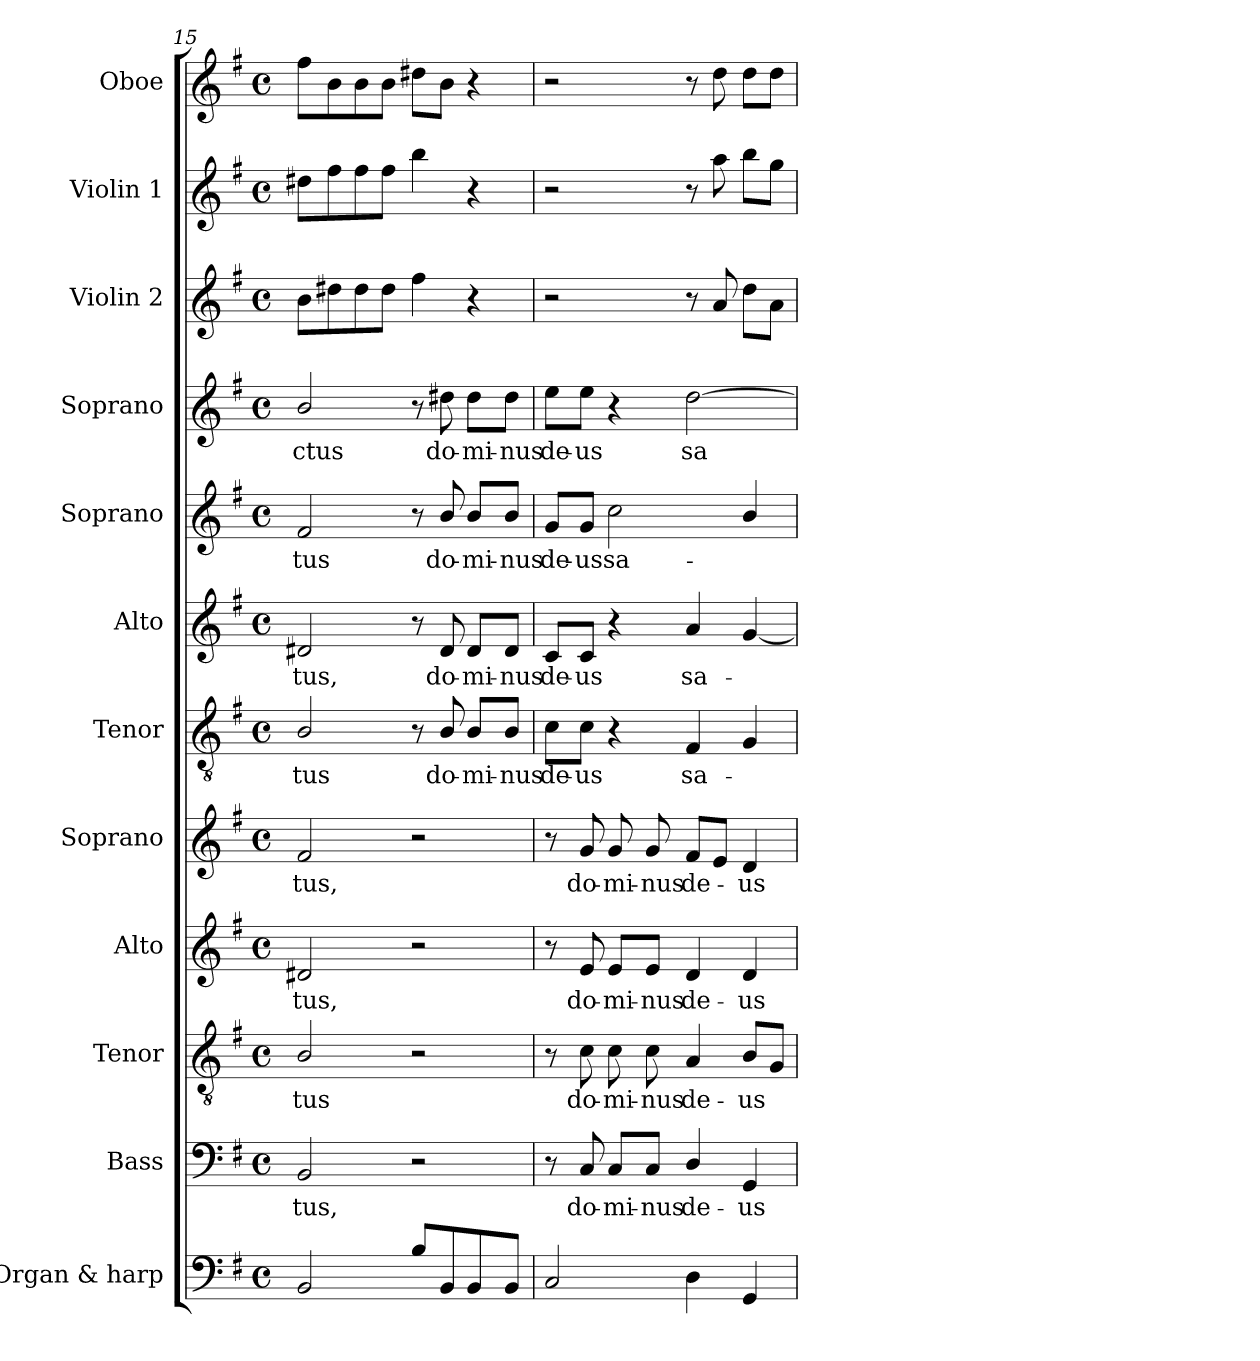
**kern	**kern	**text	**kern	**text	**kern	**text	**kern	**text	**kern	**text	**kern	**text	**kern	**text	**kern	**text	**kern	**kern	**kern
*part12	*part11	*part11	*part10	*part10	*part9	*part9	*part8	*part8	*part7	*part7	*part6	*part6	*part5	*part5	*part4	*part4	*part3	*part2	*part1
*staff12	*staff11	*staff11	*staff10	*staff10	*staff9	*staff9	*staff8	*staff8	*staff7	*staff7	*staff6	*staff6	*staff5	*staff5	*staff4	*staff4	*staff3	*staff2	*staff1
*I"Organ & harp	*I"Bass	*	*I"Tenor	*	*I"Alto	*	*I"Soprano	*	*I"Tenor	*	*I"Alto	*	*I"Soprano	*	*I"Soprano	*	*I"Violin 2	*I"Violin 1	*I"Oboe
*I'Org. & H.	*I'B.	*	*I'T.	*	*I'A.	*	*I'S.	*	*I'T.	*	*I'A.	*	*I'S.	*	*I'S.	*	*I'Vln. 2	*I'Vln. 1	*I'Ob.
*clefF4	*clefF4	*	*clefGv2	*	*clefG2	*	*clefG2	*	*clefGv2	*	*clefG2	*	*clefG2	*	*clefG2	*	*clefG2	*clefG2	*clefG2
*	*	*	*ITrd7c12	*	*	*	*	*	*ITrd7c12	*	*	*	*	*	*	*	*	*	*
*k[f#]	*k[f#]	*	*k[f#]	*	*k[f#]	*	*k[f#]	*	*k[f#]	*	*k[f#]	*	*k[f#]	*	*k[f#]	*	*k[f#]	*k[f#]	*k[f#]
*G:	*G:	*	*G:	*	*G:	*	*G:	*	*G:	*	*G:	*	*G:	*	*G:	*	*G:	*G:	*G:
*M4/4	*M4/4	*	*M4/4	*	*M4/4	*	*M4/4	*	*M4/4	*	*M4/4	*	*M4/4	*	*M4/4	*	*M4/4	*M4/4	*M4/4
*met(c)	*met(c)	*	*met(c)	*	*met(c)	*	*met(c)	*	*met(c)	*	*met(c)	*	*met(c)	*	*met(c)	*	*met(c)	*met(c)	*met(c)
=15	=15	=15	=15	=15	=15	=15	=15	=15	=15	=15	=15	=15	=15	=15	=15	=15	=15	=15	=15
!	!	!LO:LY:b:color=#000000	!	!	!	!	!	!	!	!	!	!	!	!	!	!	!	!	!
!	!	!	!	!LO:LY:b:color=#000000	!	!	!	!	!	!	!	!	!	!	!	!	!	!	!
!	!	!	!	!	!	!LO:LY:b:color=#000000	!	!	!	!	!	!	!	!	!	!	!	!	!
!	!	!	!	!	!	!	!	!LO:LY:b:color=#000000	!	!	!	!	!	!	!	!	!	!	!
!	!	!	!	!	!	!	!	!	!	!LO:LY:b:color=#000000	!	!	!	!	!	!	!	!	!
!	!	!	!	!	!	!	!	!	!	!	!	!LO:LY:b:color=#000000	!	!	!	!	!	!	!
!	!	!	!	!	!	!	!	!	!	!	!	!	!	!LO:LY:b:color=#000000	!	!	!	!	!
!	!	!	!	!	!	!	!	!	!	!	!	!	!	!	!	!LO:LY:b:color=#000000	!	!	!
2BBi/	2BBi/	-tus,	2BBi/	-tus	2d#Xi/	-tus,	2f#i/	-tus,	2BBi/	-tus	2d#Xi/	-tus,	2f#i/	-tus	2bi/	-ctus	8bi\L	8dd#Xi\L	8ff#i\L
.	.	.	.	.	.	.	.	.	.	.	.	.	.	.	.	.	8dd#Xi\	8ff#i\	8bi\
.	.	.	.	.	.	.	.	.	.	.	.	.	.	.	.	.	8dd#i\	8ff#i\	8bi\
.	.	.	.	.	.	.	.	.	.	.	.	.	.	.	.	.	8dd#i\J	8ff#i\J	8bi\J
8Bi/L	2r	.	2r	.	2r	.	2r	.	8r	.	8r	.	8r	.	8r	.	4ff#i\	4bbi\	8dd#Xi\L
!	!	!	!	!	!	!	!	!	!	!LO:LY:b:color=#000000	!	!	!	!	!	!	!	!	!
!	!	!	!	!	!	!	!	!	!	!	!	!LO:LY:b:color=#000000	!	!	!	!	!	!	!
!	!	!	!	!	!	!	!	!	!	!	!	!	!	!LO:LY:b:color=#000000	!	!	!	!	!
!	!	!	!	!	!	!	!	!	!	!	!	!	!	!	!	!LO:LY:b:color=#000000	!	!	!
8BBi/	.	.	.	.	.	.	.	.	8BBi/	do-	8d#i/	do-	8bi/	do-	8dd#Xi\	do-	.	.	8bi\J
!	!	!	!	!	!	!	!	!	!	!LO:LY:b:color=#000000	!	!	!	!	!	!	!	!	!
!	!	!	!	!	!	!	!	!	!	!	!	!LO:LY:b:color=#000000	!	!	!	!	!	!	!
!	!	!	!	!	!	!	!	!	!	!	!	!	!	!LO:LY:b:color=#000000	!	!	!	!	!
!	!	!	!	!	!	!	!	!	!	!	!	!	!	!	!	!LO:LY:b:color=#000000	!	!	!
8BBi/	.	.	.	.	.	.	.	.	8BBi/L	-mi-	8d#i/L	-mi-	8bi/L	-mi-	8dd#i\L	-mi-	4r	4r	4r
!	!	!	!	!	!	!	!	!	!	!LO:LY:b:color=#000000	!	!	!	!	!	!	!	!	!
!	!	!	!	!	!	!	!	!	!	!	!	!LO:LY:b:color=#000000	!	!	!	!	!	!	!
!	!	!	!	!	!	!	!	!	!	!	!	!	!	!LO:LY:b:color=#000000	!	!	!	!	!
!	!	!	!	!	!	!	!	!	!	!	!	!	!	!	!	!LO:LY:b:color=#000000	!	!	!
8BBi/J	.	.	.	.	.	.	.	.	8BBi/J	-nus	8d#i/J	-nus	8bi/J	-nus	8dd#i\J	-nus	.	.	.
=16	=16	=16	=16	=16	=16	=16	=16	=16	=16	=16	=16	=16	=16	=16	=16	=16	=16	=16	=16
!	!	!	!	!	!	!	!	!	!	!LO:LY:b:color=#000000	!	!	!	!	!	!	!	!	!
!	!	!	!	!	!	!	!	!	!	!	!	!LO:LY:b:color=#000000	!	!	!	!	!	!	!
!	!	!	!	!	!	!	!	!	!	!	!	!	!	!LO:LY:b:color=#000000	!	!	!	!	!
!	!	!	!	!	!	!	!	!	!	!	!	!	!	!	!	!LO:LY:b:color=#000000	!	!	!
2Ci/	8r	.	8r	.	8r	.	8r	.	8Ci\L	de-	8ci/L	de-	8gi/L	de-	8eei\L	de-	2r	2r	2r
!	!	!LO:LY:b:color=#000000	!	!	!	!	!	!	!	!	!	!	!	!	!	!	!	!	!
!	!	!	!	!LO:LY:b:color=#000000	!	!	!	!	!	!	!	!	!	!	!	!	!	!	!
!	!	!	!	!	!	!LO:LY:b:color=#000000	!	!	!	!	!	!	!	!	!	!	!	!	!
!	!	!	!	!	!	!	!	!LO:LY:b:color=#000000	!	!	!	!	!	!	!	!	!	!	!
!	!	!	!	!	!	!	!	!	!	!LO:LY:b:color=#000000	!	!	!	!	!	!	!	!	!
!	!	!	!	!	!	!	!	!	!	!	!	!LO:LY:b:color=#000000	!	!	!	!	!	!	!
!	!	!	!	!	!	!	!	!	!	!	!	!	!	!LO:LY:b:color=#000000	!	!	!	!	!
!	!	!	!	!	!	!	!	!	!	!	!	!	!	!	!	!LO:LY:b:color=#000000	!	!	!
.	8Ci/	do-	8Ci\	do-	8ei/	do-	8gi/	do-	8Ci\J	-us	8ci/J	-us	8gi/J	-us	8eei\J	-us	.	.	.
!	!	!LO:LY:b:color=#000000	!	!	!	!	!	!	!	!	!	!	!	!	!	!	!	!	!
!	!	!	!	!LO:LY:b:color=#000000	!	!	!	!	!	!	!	!	!	!	!	!	!	!	!
!	!	!	!	!	!	!LO:LY:b:color=#000000	!	!	!	!	!	!	!	!	!	!	!	!	!
!	!	!	!	!	!	!	!	!LO:LY:b:color=#000000	!	!	!	!	!	!	!	!	!	!	!
!	!	!	!	!	!	!	!	!	!	!	!	!	!	!LO:LY:b:color=#000000	!	!	!	!	!
.	8Ci/L	-mi-	8Ci\	-mi-	8ei/L	-mi-	8gi/	-mi-	4r	.	4r	.	2cci\	sa-	4r	.	.	.	.
!	!	!LO:LY:b:color=#000000	!	!	!	!	!	!	!	!	!	!	!	!	!	!	!	!	!
!	!	!	!	!LO:LY:b:color=#000000	!	!	!	!	!	!	!	!	!	!	!	!	!	!	!
!	!	!	!	!	!	!LO:LY:b:color=#000000	!	!	!	!	!	!	!	!	!	!	!	!	!
!	!	!	!	!	!	!	!	!LO:LY:b:color=#000000	!	!	!	!	!	!	!	!	!	!	!
.	8Ci/J	-nus	8Ci\	-nus	8ei/J	-nus	8gi/	-nus	.	.	.	.	.	.	.	.	.	.	.
!	!	!LO:LY:b:color=#000000	!	!	!	!	!	!	!	!	!	!	!	!	!	!	!	!	!
!	!	!	!	!LO:LY:b:color=#000000	!	!	!	!	!	!	!	!	!	!	!	!	!	!	!
!	!	!	!	!	!	!LO:LY:b:color=#000000	!	!	!	!	!	!	!	!	!	!	!	!	!
!	!	!	!	!	!	!	!	!LO:LY:b:color=#000000	!	!	!	!	!	!	!	!	!	!	!
!	!	!	!	!	!	!	!	!	!	!LO:LY:b:color=#000000	!	!	!	!	!	!	!	!	!
!	!	!	!	!	!	!	!	!	!	!	!	!LO:LY:b:color=#000000	!	!	!	!	!	!	!
!	!	!	!	!	!	!	!	!	!	!	!	!	!	!	!	!LO:LY:b:color=#000000	!	!	!
4Di\	4Di/	de-	4AAi/	de-	4di/	de-	8f#i/L	de-	4FF#i/	sa-	4ai/	sa-	.	.	[2ddi\	sa-	8r	8r	8r
.	.	.	.	.	.	.	8ei/J	.	.	.	.	.	.	.	.	.	8ai/	8aai\	8ddi\
!	!	!LO:LY:b:color=#000000	!	!	!	!	!	!	!	!	!	!	!	!	!	!	!	!	!
!	!	!	!	!LO:LY:b:color=#000000	!	!	!	!	!	!	!	!	!	!	!	!	!	!	!
!	!	!	!	!	!	!LO:LY:b:color=#000000	!	!	!	!	!	!	!	!	!	!	!	!	!
!	!	!	!	!	!	!	!	!LO:LY:b:color=#000000	!	!	!	!	!	!	!	!	!	!	!
4GGi/	4GGi/	-us	8BBi/L	-us	4di/	-us	4di/	-us	4GGi/	.	[4gi/	.	4bi/	.	.	.	8ddi\L	8bbi\L	8ddi\L
.	.	.	8GGi/J	.	.	.	.	.	.	.	.	.	.	.	.	.	8ai\J	8ggi\J	8ddi\J
=	=	=	=	=	=	=	=	=	=	=	=	=	=	=	=	=	=	=	=
*-	*-	*-	*-	*-	*-	*-	*-	*-	*-	*-	*-	*-	*-	*-	*-	*-	*-	*-	*-
